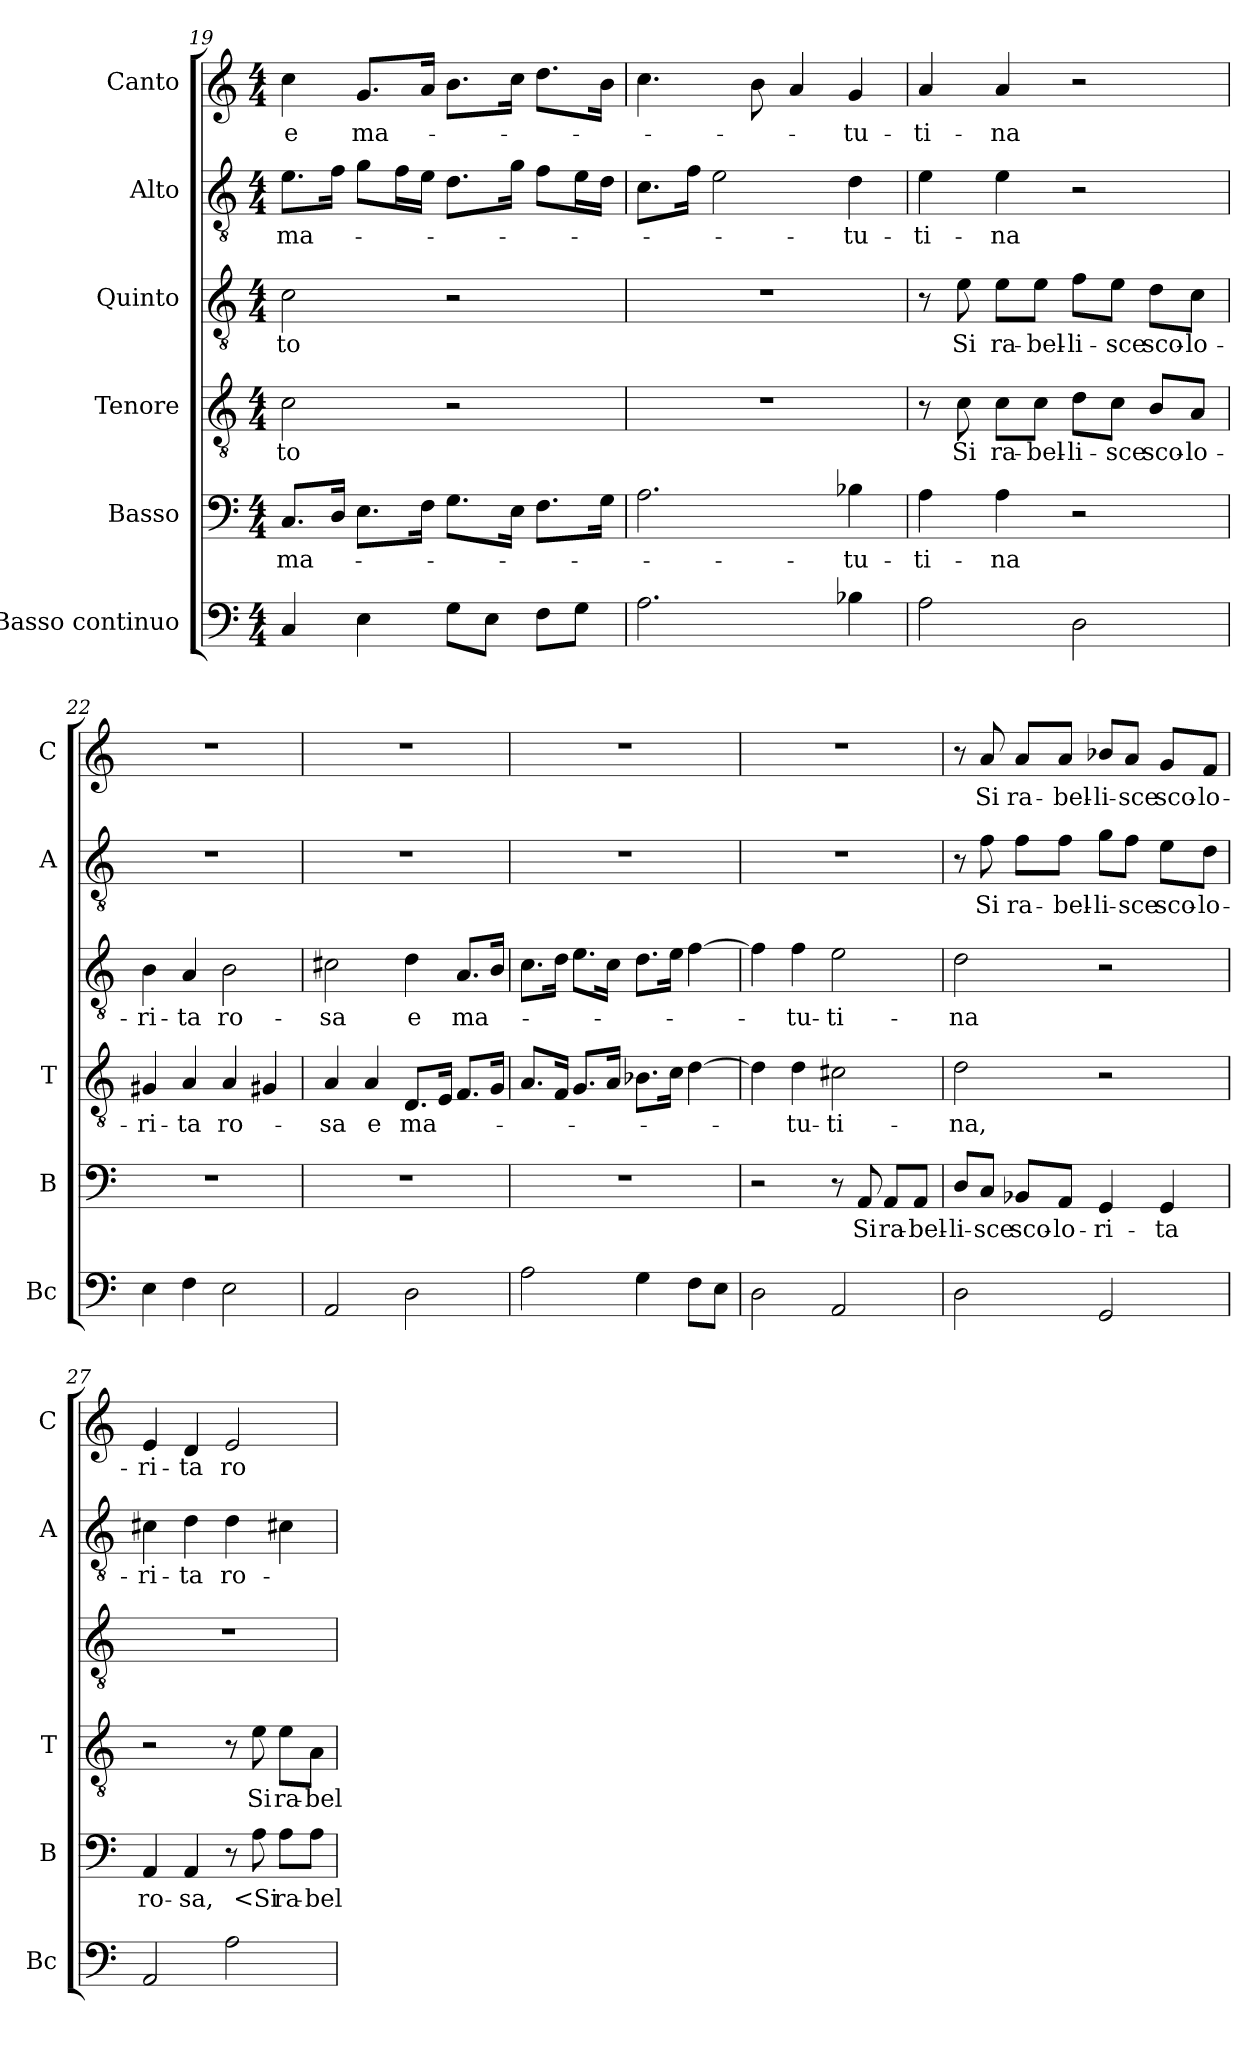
**kern	**kern	**text	**kern	**text	**kern	**text	**kern	**text	**kern	**text
*part6	*part5	*part5	*part4	*part4	*part3	*part3	*part2	*part2	*part1	*part1
*staff6	*staff5	*staff5	*staff4	*staff4	*staff3	*staff3	*staff2	*staff2	*staff1	*staff1
*I"Basso continuo	*I"Basso	*	*I"Tenore	*	*I"Quinto	*	*I"Alto	*	*I"Canto	*
*I'Bc	*I'B	*	*I'T	*	*	*	*I'A	*	*I'C	*
*clefF4	*clefF4	*	*clefGv2	*	*clefGv2	*	*clefGv2	*	*clefG2	*
*k[]	*k[]	*	*k[]	*	*k[]	*	*k[]	*	*k[]	*
*C:	*C:	*	*C:	*	*C:	*	*C:	*	*C:	*
*M4/4	*M4/4	*	*M4/4	*	*M4/4	*	*M4/4	*	*M4/4	*
=19	=19	=19	=19	=19	=19	=19	=19	=19	=19	=19
4C	8.C/L	ma-	2c	-to	2c	-to	8.e\L	ma-	4cc	e
.	16D/Jk	.	.	.	.	.	16f\Jk	.	.	.
4E	8.E\L	.	.	.	.	.	8g\L	.	8.g/L	ma-
.	.	.	.	.	.	.	16f\L	.	.	.
.	16F\Jk	.	.	.	.	.	16e\JJ	.	16a/Jk	.
8G\L	8.G\L	.	2r	.	2r	.	8.d\L	.	8.b\L	.
8E\J	.	.	.	.	.	.	.	.	.	.
.	16E\Jk	.	.	.	.	.	16g\Jk	.	16cc\Jk	.
8F\L	8.F\L	.	.	.	.	.	8f\L	.	8.dd\L	.
8G\J	.	.	.	.	.	.	16e\L	.	.	.
.	16G\Jk	.	.	.	.	.	16d\JJ	.	16b\Jk	.
=20	=20	=20	=20	=20	=20	=20	=20	=20	=20	=20
2.A	2.A	.	1r	.	1r	.	8.c\L	.	4.cc	.
.	.	.	.	.	.	.	16f\Jk	.	.	.
.	.	.	.	.	.	.	2e	.	.	.
.	.	.	.	.	.	.	.	.	8b	.
.	.	.	.	.	.	.	.	.	4a	.
4B-X	4B-X	-tu-	.	.	.	.	4d	-tu-	4g	-tu-
=21	=21	=21	=21	=21	=21	=21	=21	=21	=21	=21
2A	4A	-ti-	8r	.	8r	.	4e	-ti-	4a	-ti-
.	.	.	8c	Si	8e	Si	.	.	.	.
.	4A	-na	8c\L	ra-	8e\L	ra-	4e	-na	4a	-na
.	.	.	8c\J	-bel-	8e\J	-bel-	.	.	.	.
2D	2r	.	8d\L	-li-	8f\L	-li-	2r	.	2r	.
.	.	.	8c\J	-sce	8e\J	-sce	.	.	.	.
.	.	.	8B/L	sco-	8d\L	sco-	.	.	.	.
.	.	.	8A/J	-lo-	8c\J	-lo-	.	.	.	.
=22	=22	=22	=22	=22	=22	=22	=22	=22	=22	=22
4E	1r	.	4G#X	-ri-	4B	-ri-	1r	.	1r	.
4F	.	.	4A	-ta	4A	-ta	.	.	.	.
2E	.	.	4A	ro-	2B	ro-	.	.	.	.
.	.	.	4G#X	.	.	.	.	.	.	.
=23	=23	=23	=23	=23	=23	=23	=23	=23	=23	=23
2AA	1r	.	4A	-sa	2c#X	-sa	1r	.	1r	.
.	.	.	4A	e	.	.	.	.	.	.
2D	.	.	8.D/L	ma-	4d	e	.	.	.	.
.	.	.	16E/Jk	.	.	.	.	.	.	.
.	.	.	8.F/L	.	8.A/L	ma-	.	.	.	.
.	.	.	16G/Jk	.	16B/Jk	.	.	.	.	.
=24	=24	=24	=24	=24	=24	=24	=24	=24	=24	=24
2A	1r	.	8.A/L	.	8.c\L	.	1r	.	1r	.
.	.	.	16F/Jk	.	16d\Jk	.	.	.	.	.
.	.	.	8.G/L	.	8.e\L	.	.	.	.	.
.	.	.	16A/Jk	.	16c\Jk	.	.	.	.	.
4G	.	.	8.B-X\L	.	8.d\L	.	.	.	.	.
.	.	.	16c\Jk	.	16e\Jk	.	.	.	.	.
8F\L	.	.	[4d	.	[4f	.	.	.	.	.
8E\J	.	.	.	.	.	.	.	.	.	.
=25	=25	=25	=25	=25	=25	=25	=25	=25	=25	=25
2D	2r	.	4d]	.	4f]	.	1r	.	1r	.
.	.	.	4d	-tu-	4f	-tu-	.	.	.	.
2AA	8r	.	2c#X	-ti-	2e	-ti-	.	.	.	.
.	8AA	Si	.	.	.	.	.	.	.	.
.	8AA/L	ra-	.	.	.	.	.	.	.	.
.	8AA/J	-bel-	.	.	.	.	.	.	.	.
=26	=26	=26	=26	=26	=26	=26	=26	=26	=26	=26
2D	8D/L	-li-	2d	-na,	2d	-na	8r	.	8r	.
.	8C/J	-sce	.	.	.	.	8f	Si	8a	Si
.	8BB-X/L	sco-	.	.	.	.	8f\L	ra-	8a/L	ra-
.	8AA/J	-lo-	.	.	.	.	8f\J	-bel-	8a/J	-bel-
2GG	4GG	-ri-	2r	.	2r	.	8g\L	-li-	8b-X/L	-li-
.	.	.	.	.	.	.	8f\J	-sce	8a/J	-sce
.	4GG	-ta	.	.	.	.	8e\L	sco-	8g/L	sco-
.	.	.	.	.	.	.	8d\J	-lo-	8f/J	-lo-
=27	=27	=27	=27	=27	=27	=27	=27	=27	=27	=27
2AA	4AA	ro-	2r	.	1r	.	4c#X	-ri-	4e	-ri-
.	4AA	-sa,	.	.	.	.	4d	-ta	4d	-ta
2A	8r	.	8r	.	.	.	4d	ro-	2e	ro-
.	8A	<Si	8e	Si	.	.	.	.	.	.
.	8A\L	ra-	8e\L	ra-	.	.	4c#X	.	.	.
.	8A\J	-bel-	8A\J	-bel-	.	.	.	.	.	.
=	=	=	=	=	=	=	=	=	=	=
*-	*-	*-	*-	*-	*-	*-	*-	*-	*-	*-
